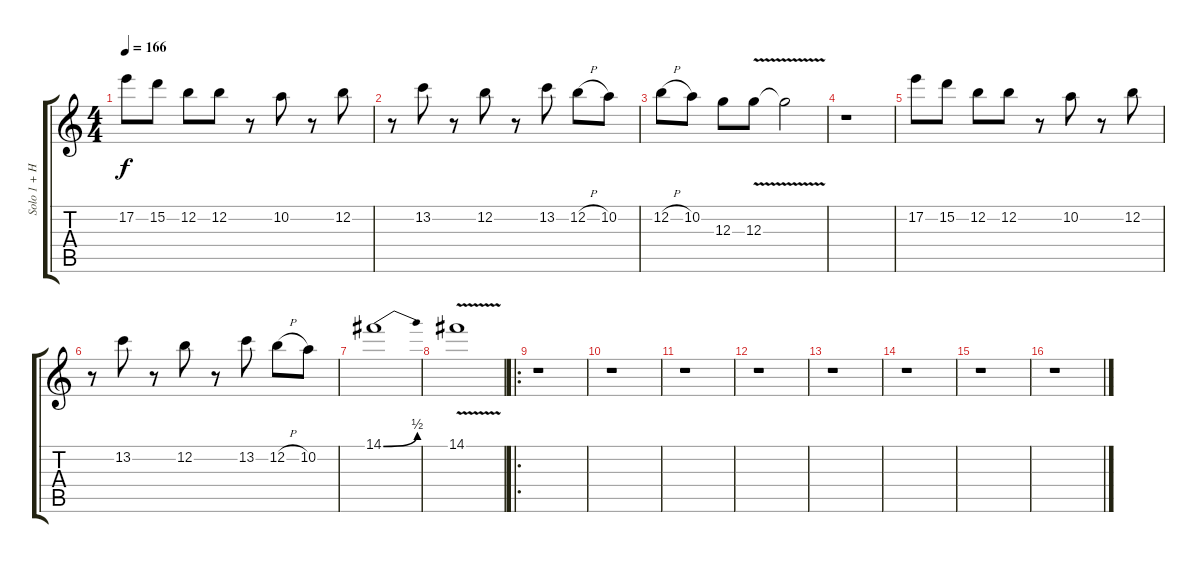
\track ("Solo 1 + Harmonisé" "Solo 1 + H") {instrument distortionguitar}
\staff {score tabs}
\tuning (E4 B3 G3 D3 A2 E2) {hide}
\ts (4 4)
\tempo 166
\clef g2
\ks c
17.2.8{dy f} 15.2.8 12.2.8 12.2.8 r.8 10.2.8 r.8 12.2.8 |
r.8 13.2.8 r.8 12.2.8 r.8 13.2.8 12.2{h}.8 10.2.8 |
12.2{h}.8 10.2.8 12.3.8 12.3{v}.8 12.3{t}.2 |
r.1 |
17.2.8 15.2.8 12.2.8 12.2.8 r.8 10.2.8 r.8 12.2.8 |
r.8 13.2.8 r.8 12.2.8 r.8 13.2.8 12.2{h}.8 10.2.8 |
14.1{be (bend 0 0 60 2)}.1 |
14.1{v}.1 |
\ro
r.1 |
r.1 |
r.1 |
r.1 |
r.1 |
r.1 |
r.1 |
r.1
